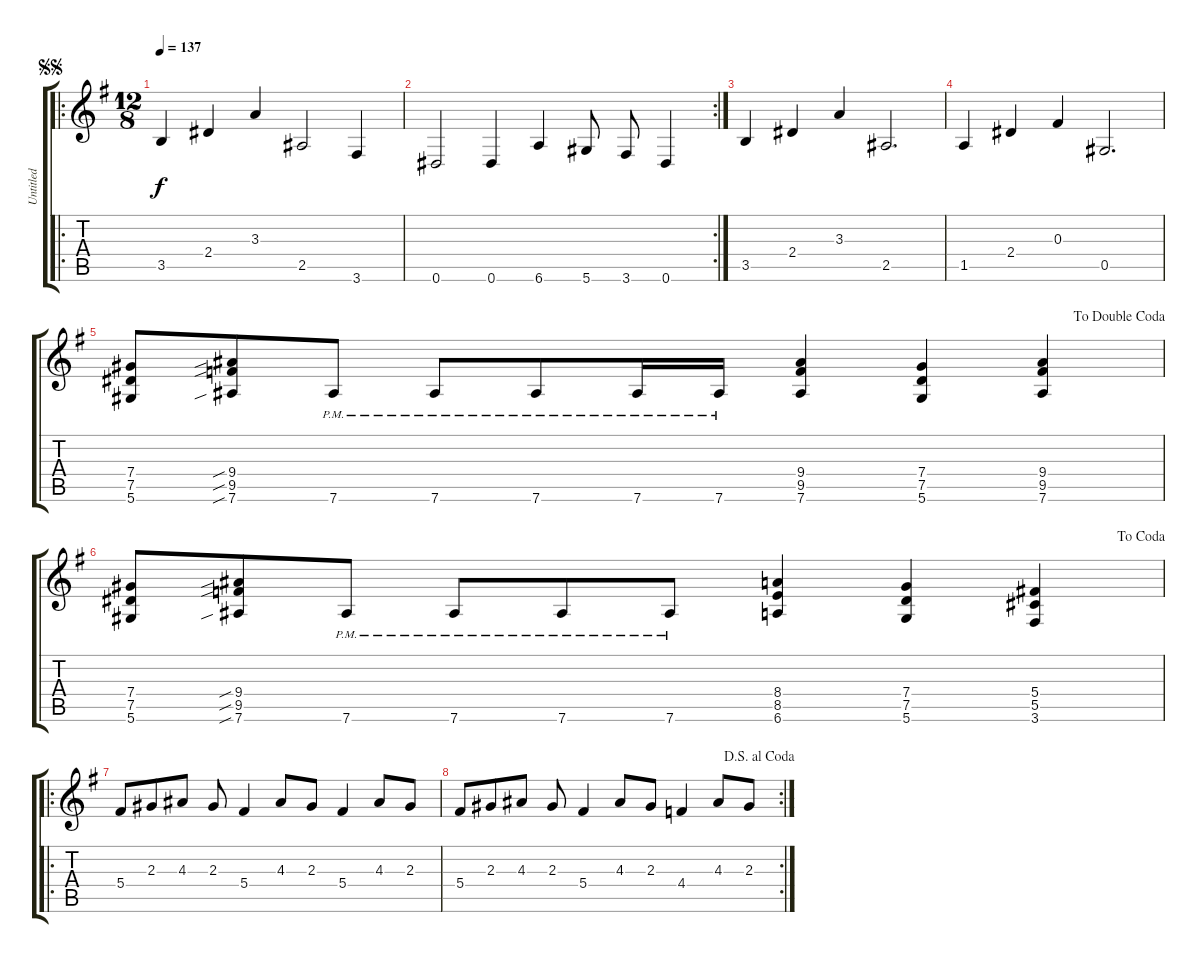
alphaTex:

\track ("Untitled" "Untitled") {instrument distortionguitar}
\staff {score tabs}
\tuning (Eb4 Bb3 Gb3 Db3 Ab2 Eb2) {hide}
\ro
\ts (12 8)
\jump segnosegno
\tempo 137
\clef g2
\ks g
3.5.4{dy f} 2.4.4 3.3.4 2.5.2 3.6.4 |
\rc 2
0.6.2 0.6.4 6.6.4 5.6.8 3.6.8 0.6.4 |
3.5.4 2.4.4 3.3.4 2.5.2{d} |
1.5.4 2.4.4 0.3.4 0.5.2{d} |
\jump dadoublecoda
(7.4 7.5 5.6).8 (9.4{sib} 9.5{sib} 7.6{sib}).8 7.6{pm}.8 7.6{pm}.8 7.6{pm}.8 7.6{pm}.16 7.6{pm}.16 (9.4 9.5 7.6).4 (7.4 7.5 5.6).4 (9.4 9.5 7.6).4 |
\jump dacoda
(7.4 7.5 5.6).8 (9.4{sib} 9.5{sib} 7.6{sib}).8 7.6{pm}.8 7.6{pm}.8 7.6{pm}.8 7.6{pm}.8 (8.4 8.5 6.6).4 (7.4 7.5 5.6).4 (5.4 5.5 3.6).4 |
\ro
5.4.8 2.3.8 4.3.8 2.3.8 5.4.4 4.3.8 2.3.8 5.4.4 4.3.8 2.3.8 |
\rc 2
\jump dalsegnoalcoda
5.4.8 2.3.8 4.3.8 2.3.8 5.4.4 4.3.8 2.3.8 4.4.4 4.3.8 2.3.8
